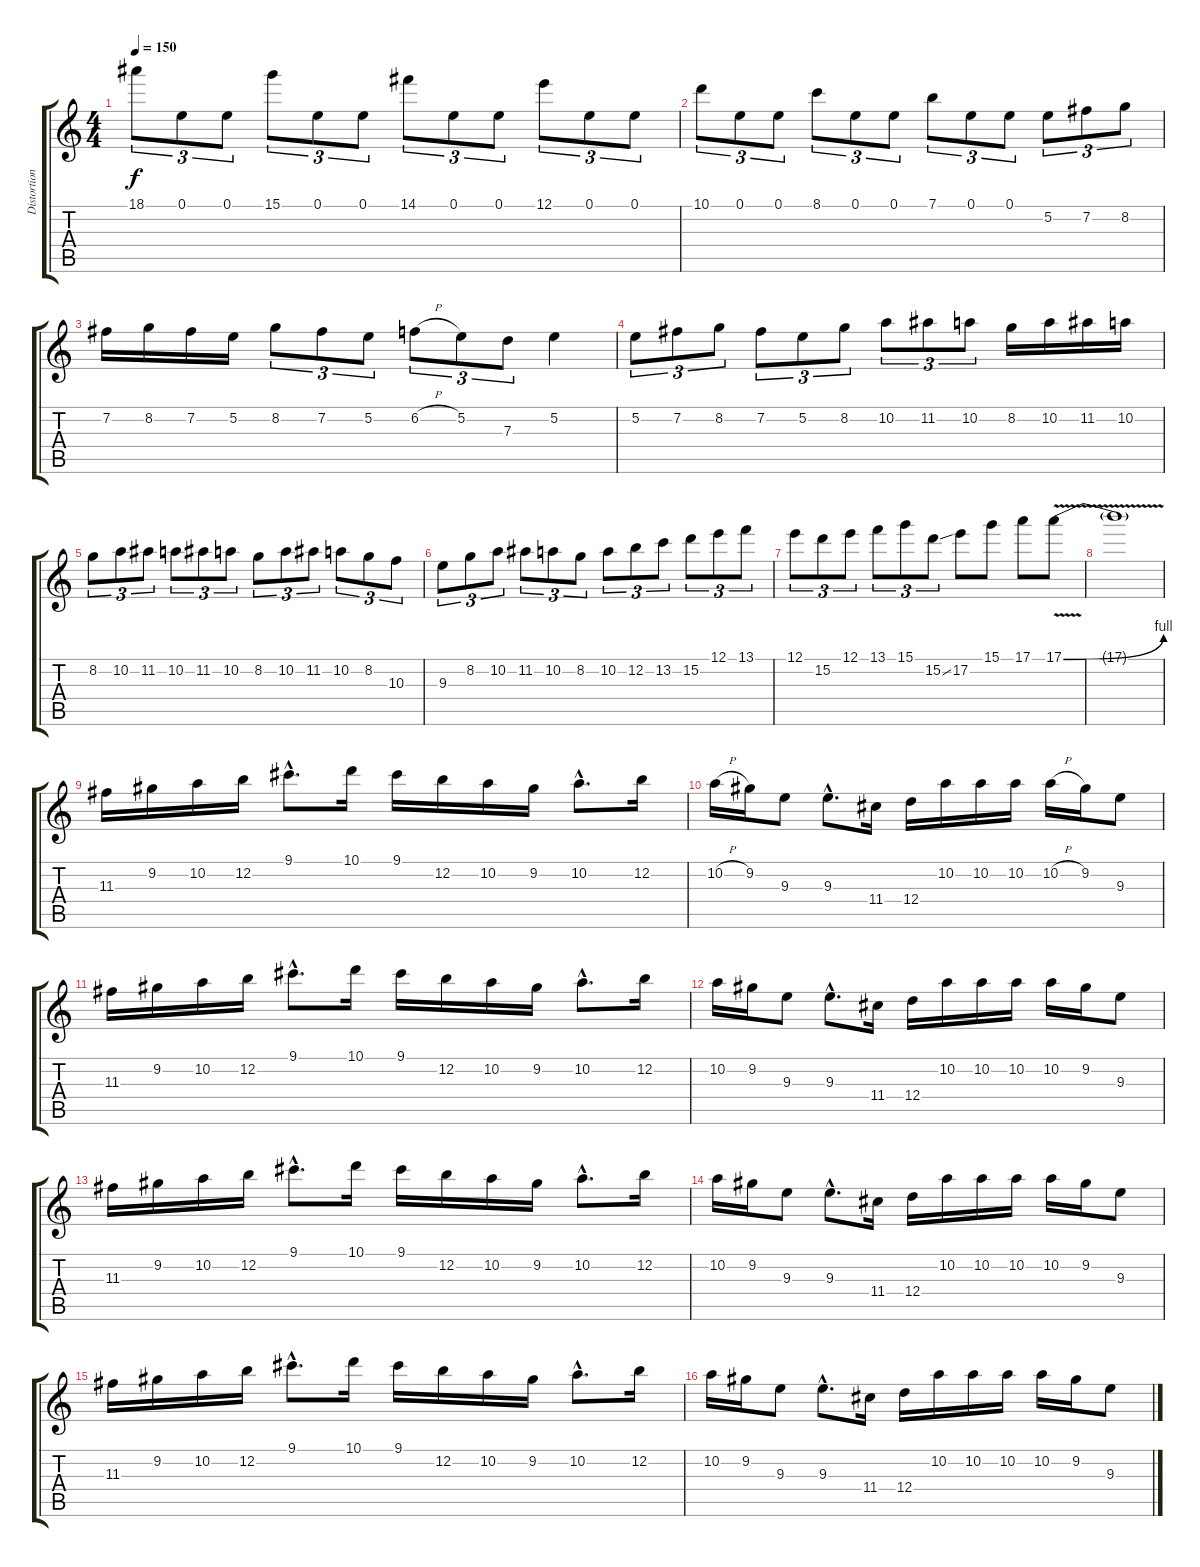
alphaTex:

\track ("Distortion Guitar 1" "Distortion") {instrument distortionguitar}
\staff {score tabs}
\tuning (E4 B3 G3 D3 A2 E2) {hide}
\ts (4 4)
\tempo 150
\clef g2
\ks c
18.1.8{tu (3 2) dy f} 0.1.8{tu (3 2)} 0.1.8{tu (3 2)} 15.1.8{tu (3 2)} 0.1.8{tu (3 2)} 0.1.8{tu (3 2)} 14.1.8{tu (3 2)} 0.1.8{tu (3 2)} 0.1.8{tu (3 2)} 12.1.8{tu (3 2)} 0.1.8{tu (3 2)} 0.1.8{tu (3 2)} |
10.1.8{tu (3 2)} 0.1.8{tu (3 2)} 0.1.8{tu (3 2)} 8.1.8{tu (3 2)} 0.1.8{tu (3 2)} 0.1.8{tu (3 2)} 7.1.8{tu (3 2)} 0.1.8{tu (3 2)} 0.1.8{tu (3 2)} 5.2.8{tu (3 2)} 7.2.8{tu (3 2)} 8.2.8{tu (3 2)} |
7.2.16 8.2.16 7.2.16 5.2.16 8.2.8{tu (3 2)} 7.2.8{tu (3 2)} 5.2.8{tu (3 2)} 6.2{h}.8{tu (3 2)} 5.2.8{tu (3 2)} 7.3.8{tu (3 2)} 5.2.4 |
5.2.8{tu (3 2)} 7.2.8{tu (3 2)} 8.2.8{tu (3 2)} 7.2.8{tu (3 2)} 5.2.8{tu (3 2)} 8.2.8{tu (3 2)} 10.2.8{tu (3 2)} 11.2.8{tu (3 2)} 10.2.8{tu (3 2)} 8.2.16 10.2.16 11.2.16 10.2.16 |
8.2.8{tu (3 2)} 10.2.8{tu (3 2)} 11.2.8{tu (3 2)} 10.2.8{tu (3 2)} 11.2.8{tu (3 2)} 10.2.8{tu (3 2)} 8.2.8{tu (3 2)} 10.2.8{tu (3 2)} 11.2.8{tu (3 2)} 10.2.8{tu (3 2)} 8.2.8{tu (3 2)} 10.3.8{tu (3 2)} |
9.3.8{tu (3 2)} 8.2.8{tu (3 2)} 10.2.8{tu (3 2)} 11.2.8{tu (3 2)} 10.2.8{tu (3 2)} 8.2.8{tu (3 2)} 10.2.8{tu (3 2)} 12.2.8{tu (3 2)} 13.2.8{tu (3 2)} 15.2.8{tu (3 2)} 12.1.8{tu (3 2)} 13.1.8{tu (3 2)} |
12.1.8{tu (3 2)} 15.2.8{tu (3 2)} 12.1.8{tu (3 2)} 13.1.8{tu (3 2)} 15.1.8{tu (3 2)} 15.2{ss}.8{tu (3 2)} 17.2.8 15.1.8 17.1.8 17.1{be (bend 0 0 60 4) v}.8 |
17.1{t}.1 |
11.3.16 9.2.16 10.2.16 12.2.16 9.1{hac}.8{d} 10.1.16 9.1.16 12.2.16 10.2.16 9.2.16 10.2{hac}.8{d} 12.2.16 |
10.2{h}.16 9.2.16 9.3.8 9.3{hac}.8{d} 11.4.16 12.4.16 10.2.16 10.2.16 10.2.16 10.2{h}.16 9.2.16 9.3.8 |
11.3.16 9.2.16 10.2.16 12.2.16 9.1{hac}.8{d} 10.1.16 9.1.16 12.2.16 10.2.16 9.2.16 10.2{hac}.8{d} 12.2.16 |
10.2.16 9.2.16 9.3.8 9.3{hac}.8{d} 11.4.16 12.4.16 10.2.16 10.2.16 10.2.16 10.2.16 9.2.16 9.3.8 |
11.3.16 9.2.16 10.2.16 12.2.16 9.1{hac}.8{d} 10.1.16 9.1.16 12.2.16 10.2.16 9.2.16 10.2{hac}.8{d} 12.2.16 |
10.2.16 9.2.16 9.3.8 9.3{hac}.8{d} 11.4.16 12.4.16 10.2.16 10.2.16 10.2.16 10.2.16 9.2.16 9.3.8 |
11.3.16 9.2.16 10.2.16 12.2.16 9.1{hac}.8{d} 10.1.16 9.1.16 12.2.16 10.2.16 9.2.16 10.2{hac}.8{d} 12.2.16 |
10.2.16 9.2.16 9.3.8 9.3{hac}.8{d} 11.4.16 12.4.16 10.2.16 10.2.16 10.2.16 10.2.16 9.2.16 9.3.8
